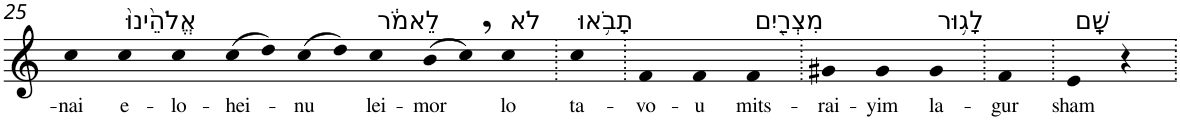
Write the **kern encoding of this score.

**kern	**text
*part1	*part1
*staff1	*staff1
*I"Piano	*
*I'Pno	*
!!LO:PB:g=z
*clefG2	*
*k[]	*
=25	=25
!	!LO:LY:b
4cc	-nai
!LO:TX:a:t=אֱלֹהֵ֙ינוּ֙	!
!	!LO:LY:b
4cc	e-
!	!LO:LY:b
4cc	-lo-
!	!LO:LY:b
(>8cc	-hei-
8dd)	.
!	!LO:LY:b
(>8cc	-nu
8dd)	.
!LO:TX:a:t=לֵאמֹ֔ר	!
!	!LO:LY:b
4cc	lei-
!	!LO:LY:b
(>8b	-mor
8cc,)	.
!LO:TX:a:t=לֹא	!
!	!LO:LY:b
4cc	lo
=26.	=26.
!LO:TX:a:t=תָבֹ֥אוּ	!
!	!LO:LY:b
4cc	ta-
=27.	=27.
!	!LO:LY:b
4f	-vo-
!	!LO:LY:b
4f	-u
!LO:TX:a:t=מִצְרַ֖יִם	!
!	!LO:LY:b
4f	mits-
=28.	=28.
!	!LO:LY:b
4g#X	-rai-
!	!LO:LY:b
4g#	-yim
!LO:TX:a:t=לָג֥וּר	!
!	!LO:LY:b
4g#	la-
=29.	=29.
!	!LO:LY:b
4f	-gur
=30.	=30.
!LO:TX:a:t=שָֽׁם	!
!	!LO:LY:b
4e	sham
4r	.
=.	=.
*-	*-
